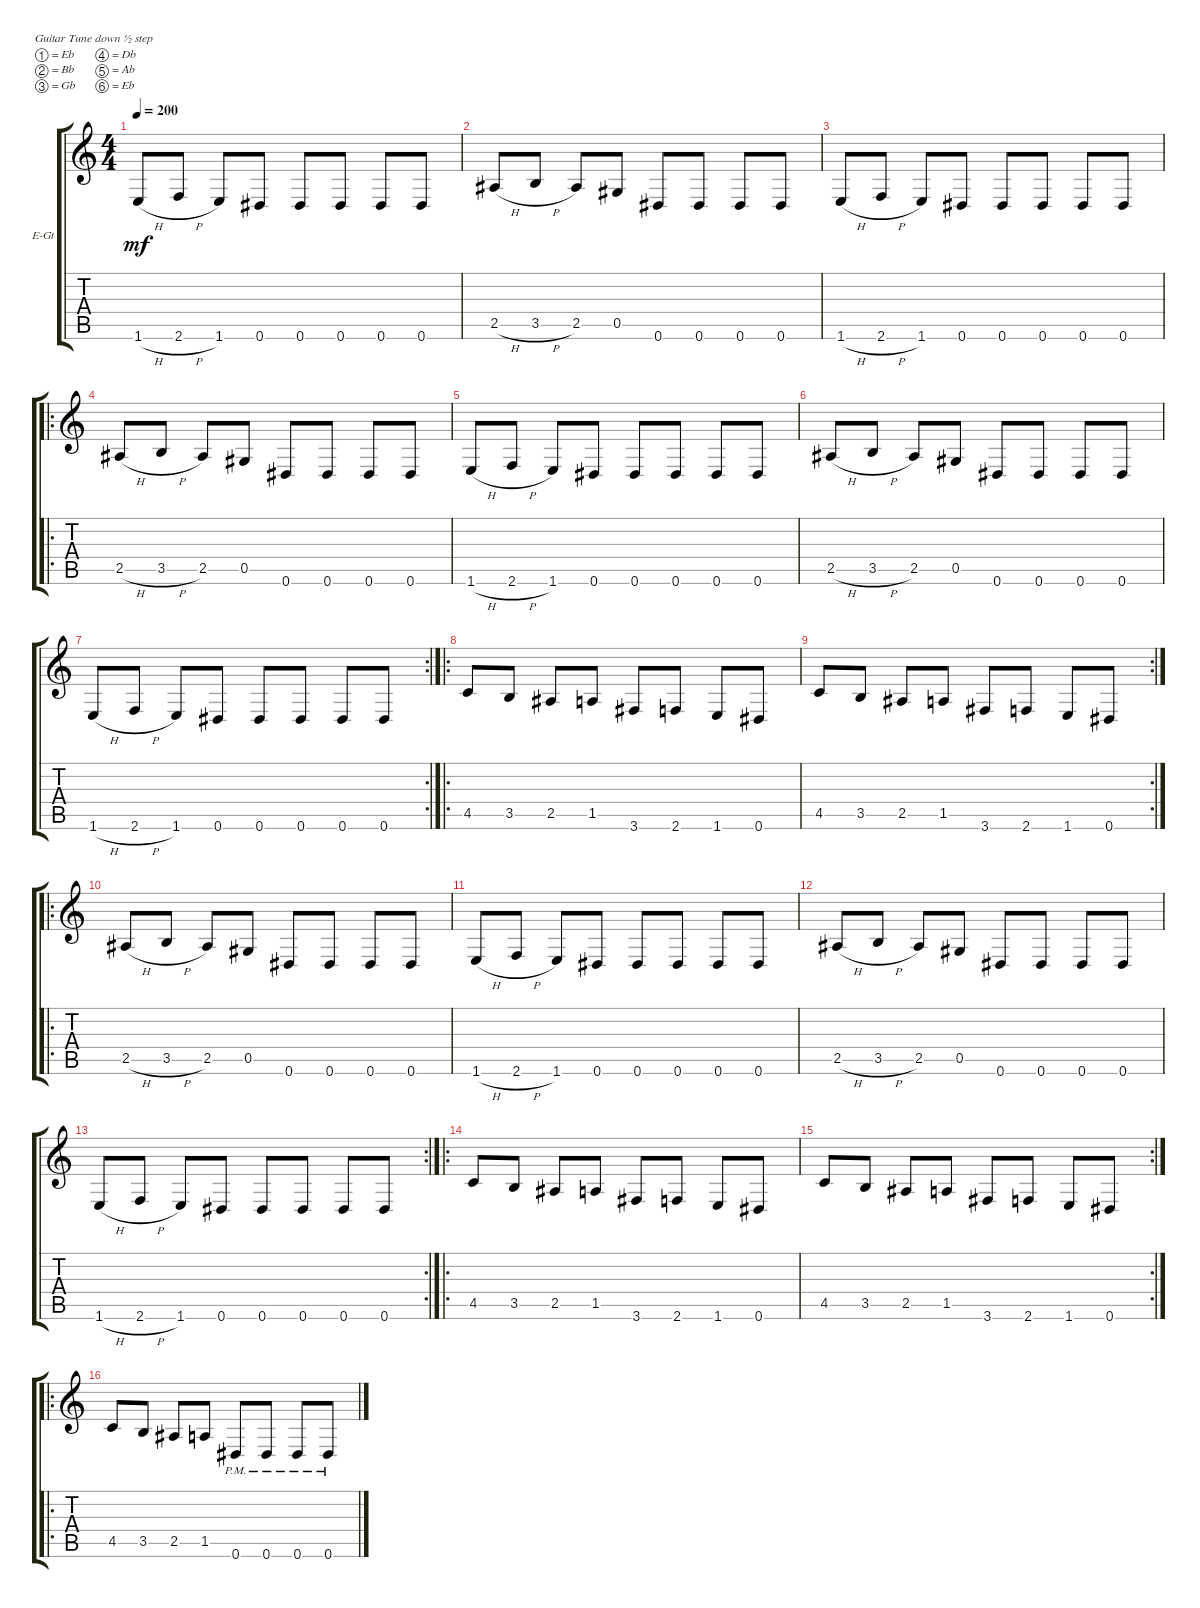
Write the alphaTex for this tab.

\defaultSystemsLayout 4
\bracketExtendMode groupsimilarinstruments
\firstSystemTrackNameOrientation horizontal
\otherSystemsTrackNameOrientation horizontal
\track ("Chris Barns n Noble" "E-Gt") {instrument distortionguitar}
\staff {score tabs}
\tuning (Eb4 Bb3 Gb3 Db3 Ab2 Eb2)
\ts (4 4)
\tempo 200
\clef g2
\ks c
1.6{h}.8{dy mf} 2.6{h}.8 1.6.8 0.6.8 0.6.8 0.6.8 0.6.8 0.6.8 |
2.5{h}.8 3.5{h}.8 2.5.8 0.5.8 0.6.8 0.6.8 0.6.8 0.6.8 |
1.6{h}.8 2.6{h}.8 1.6.8 0.6.8 0.6.8 0.6.8 0.6.8 0.6.8 |
\ro
2.5{h}.8 3.5{h}.8 2.5.8 0.5.8 0.6.8 0.6.8 0.6.8 0.6.8 |
1.6{h}.8 2.6{h}.8 1.6.8 0.6.8 0.6.8 0.6.8 0.6.8 0.6.8 |
2.5{h}.8 3.5{h}.8 2.5.8 0.5.8 0.6.8 0.6.8 0.6.8 0.6.8 |
\rc 2
1.6{h}.8 2.6{h}.8 1.6.8 0.6.8 0.6.8 0.6.8 0.6.8 0.6.8 |
\ro
4.5.8 3.5.8 2.5.8 1.5.8 3.6.8 2.6.8 1.6.8 0.6.8 |
\rc 2
4.5.8 3.5.8 2.5.8 1.5.8 3.6.8 2.6.8 1.6.8 0.6.8 |
\ro
2.5{h}.8 3.5{h}.8 2.5.8 0.5.8 0.6.8 0.6.8 0.6.8 0.6.8 |
1.6{h}.8 2.6{h}.8 1.6.8 0.6.8 0.6.8 0.6.8 0.6.8 0.6.8 |
2.5{h}.8 3.5{h}.8 2.5.8 0.5.8 0.6.8 0.6.8 0.6.8 0.6.8 |
\rc 2
1.6{h}.8 2.6{h}.8 1.6.8 0.6.8 0.6.8 0.6.8 0.6.8 0.6.8 |
\ro
4.5.8 3.5.8 2.5.8 1.5.8 3.6.8 2.6.8 1.6.8 0.6.8 |
\rc 2
4.5.8 3.5.8 2.5.8 1.5.8 3.6.8 2.6.8 1.6.8 0.6.8 |
\ro
4.5.8 3.5.8 2.5.8 1.5.8 0.6{pm}.8 0.6{pm}.8 0.6{pm}.8 0.6{pm}.8
